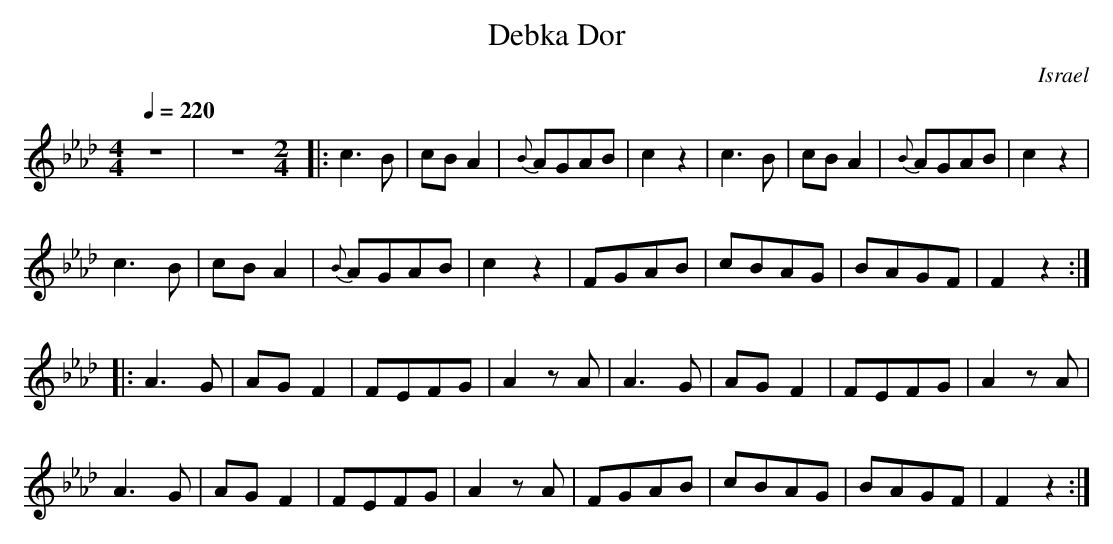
X:1
T: Debka Dor
O: Israel
M: 4/4
L: 1/8
Q: 1/4=220
K: Fmin
  !drum!z8|z8\
M:2/4
|:c3B     |cBA2|{B}AGAB|c2z2|c3B  |cBA2|{B}AGAB|c2z2 |
  c3B     |cBA2|{B}AGAB|c2z2| FGAB|cBAG|BAGF   |F2z2 :|
|:A3G     |AGF2|FEFG   |A2zA|A3G  |AGF2|FEFG   |A2zA |
  A3G     |AGF2|FEFG   |A2zA|FGAB |cBAG|BAGF   |F2z2 :|
